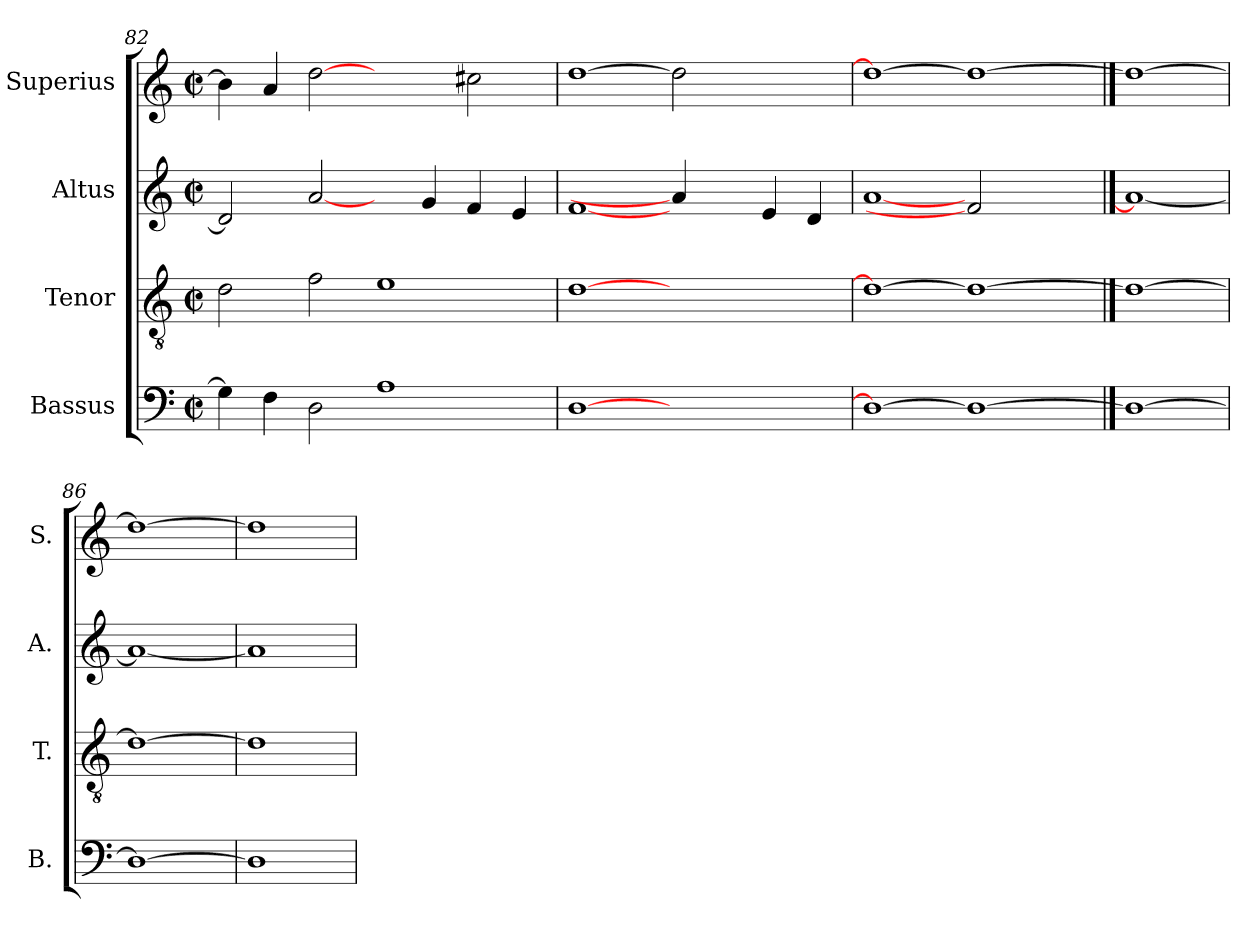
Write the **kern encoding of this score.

**kern	**kern	**kern	**kern
*part4	*part3	*part2	*part1
*staff4	*staff3	*staff2	*staff1
*I"Bassus	*I"Tenor	*I"Altus	*I"Superius
*I'B.	*I'T.	*I'A.	*I'S.
!!LO:PB:g=z
*clefF4	*clefGv2	*clefG2	*clefG2
*	*ITrd7c12	*	*
*k[]	*k[]	*k[]	*k[]
*C:	*C:	*C:	*C:
*M2/2	*M2/2	*M2/2	*M2/2
*met(c|)	*met(c|)	*met(c|)	*met(c|)
=82	=82	=82	=82
4Gi\]	2Di\	2di/]	4bi\]
4Fi\	.	.	4ai/
2Di\	2Fi\	[2ai/	[2ddi
1Ai	1Ei	4ryy	2ryy
.	.	4gi/	.
.	.	4fi/	2cc#Xi\
.	.	4ei/	.
=83	=83	=83	=83
[>1Di	[>1Di	[1fi	[>1ddi
1ryy	1ryy	4ai/]	2ddi]
.	.	4ryy	.
.	.	4ei/	2ryy
.	.	4di/	.
=84	=84	=84	=84
1Di_>	1Di_>	[1ai	1ddi_>
1Di_	1Di_	2fi]	1ddi_
.	.	2ryy	.
==85	==85	==85	==85
1Di_	1Di_	1ai_	1ddi_
=86	=86	=86	=86
1Di_	1Di_	1ai_	1ddi_
=87	=87	=87	=87
1Di]	1Di]	1ai]	1ddi]
=	=	=	=
*-	*-	*-	*-
